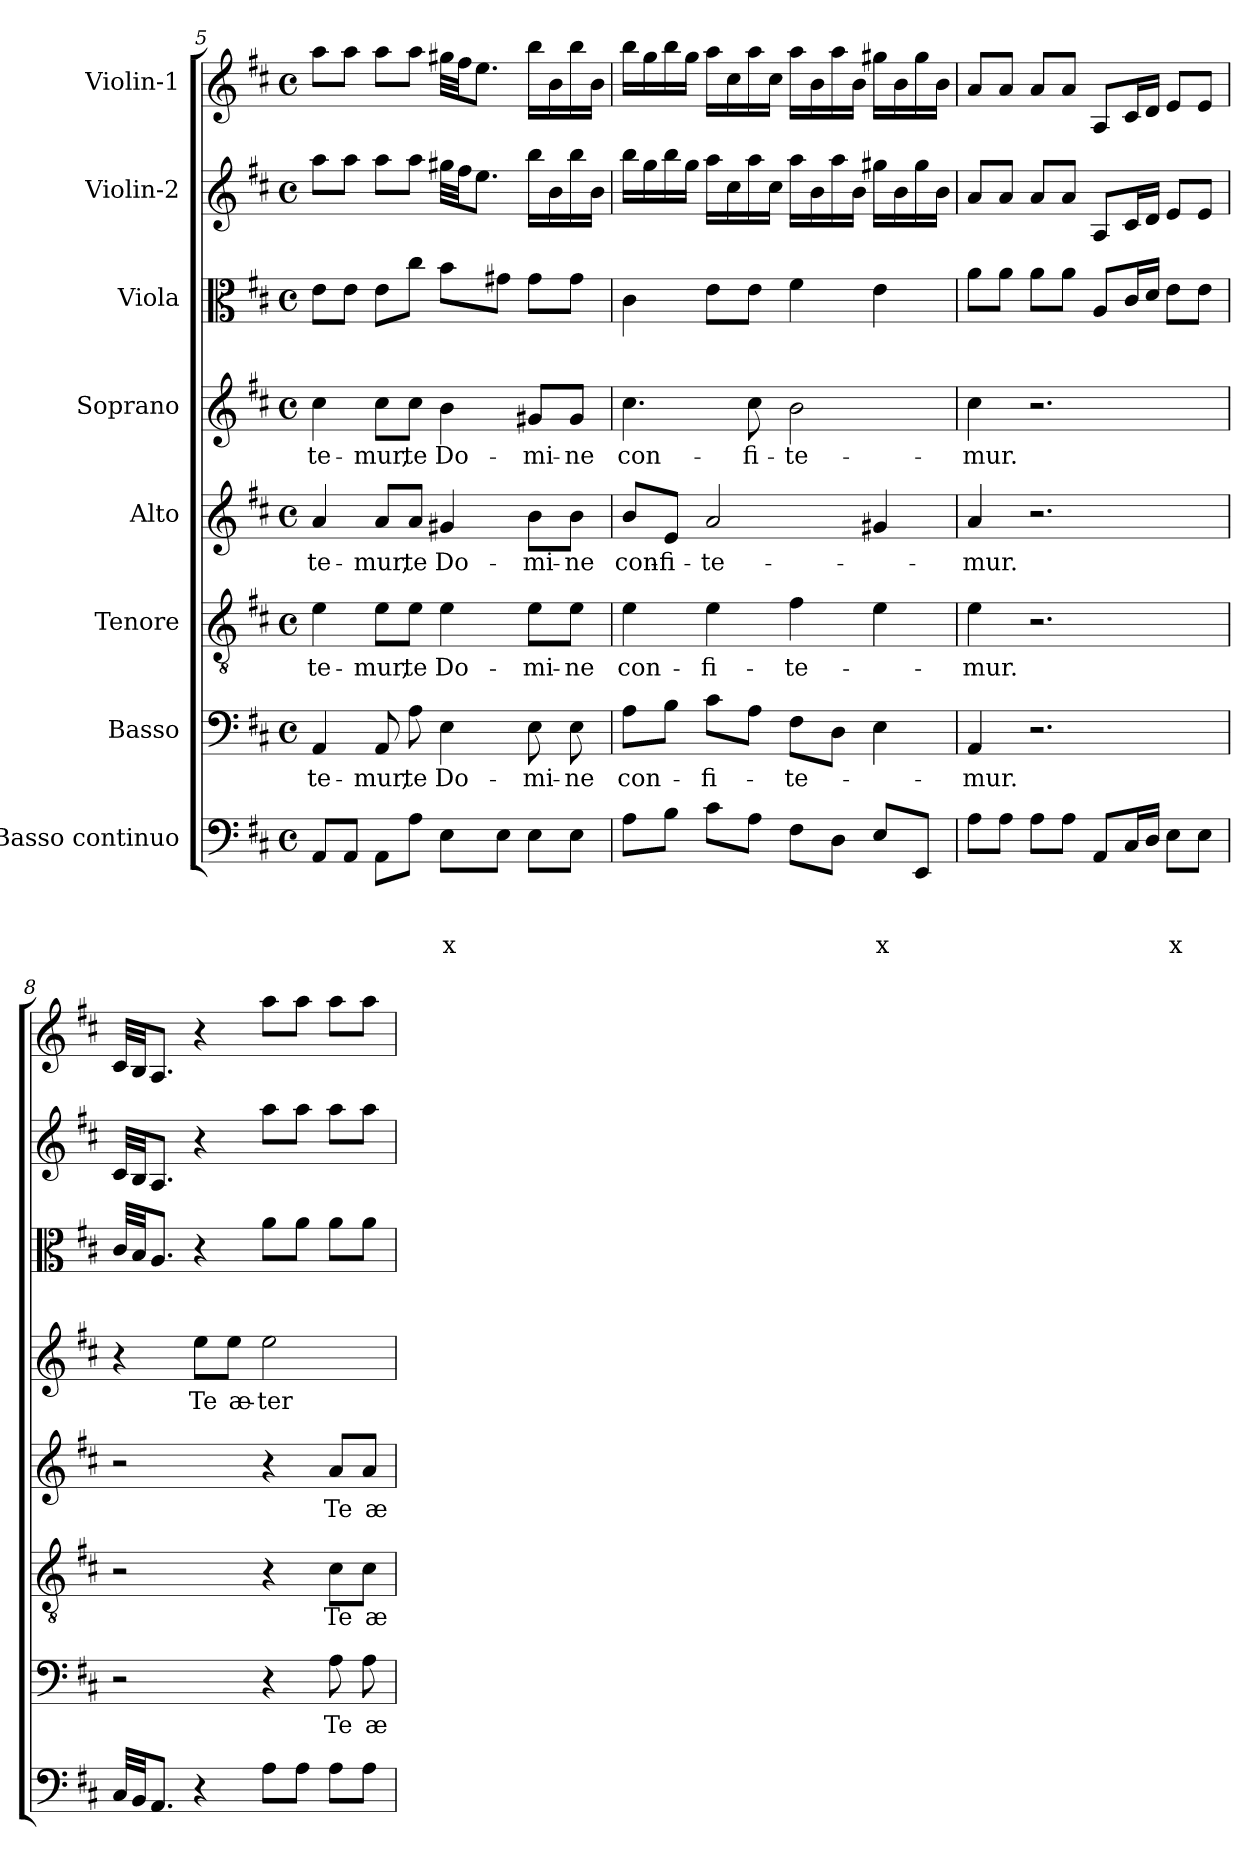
**kern	**text	**text	**text	**kern	**text	**kern	**text	**kern	**text	**kern	**text	**kern	**kern	**kern
*part8	*part8	*part8	*part8	*part7	*part7	*part6	*part6	*part5	*part5	*part4	*part4	*part3	*part2	*part1
*staff8	*staff8	*staff8	*staff8	*staff7	*staff7	*staff6	*staff6	*staff5	*staff5	*staff4	*staff4	*staff3	*staff2	*staff1
*I"Basso continuo	*	*	*	*I"Basso	*	*I"Tenore	*	*I"Alto	*	*I"Soprano	*	*I"Viola	*I"Violin-2	*I"Violin-1
!!LO:PB:g=z
*clefF4	*	*	*	*clefF4	*	*clefGv2	*	*clefG2	*	*clefG2	*	*clefC3	*clefG2	*clefG2
*k[f#c#]	*	*	*	*k[f#c#]	*	*k[f#c#]	*	*k[f#c#]	*	*k[f#c#]	*	*k[f#c#]	*k[f#c#]	*k[f#c#]
*D:	*	*	*	*D:	*	*D:	*	*D:	*	*D:	*	*D:	*D:	*D:
*M4/4	*	*	*	*M4/4	*	*M4/4	*	*M4/4	*	*M4/4	*	*M4/4	*M4/4	*M4/4
*met(c)	*	*	*	*met(c)	*	*met(c)	*	*met(c)	*	*met(c)	*	*met(c)	*met(c)	*met(c)
=5	=5	=5	=5	=5	=5	=5	=5	=5	=5	=5	=5	=5	=5	=5
!	!	!	!	!	!LO:LY:b	!	!LO:LY:b	!	!LO:LY:b	!	!LO:LY:b	!	!	!
8AA/L	.	.	.	4AA/	-te-	4e\	-te-	4a/	-te-	4cc#\	-te-	8e\L	8aa\L	8aa\L
8AA/J	.	.	.	.	.	.	.	.	.	.	.	8e\J	8aa\J	8aa\J
!	!	!	!	!	!LO:LY:b	!	!LO:LY:b	!	!LO:LY:b	!	!LO:LY:b	!	!	!
8AA\L	.	.	.	8AA/	-mur,	8e\L	-mur,	8a/L	-mur,	8cc#\L	-mur,	8e\L	8aa\L	8aa\L
!	!	!	!	!	!LO:LY:b	!	!LO:LY:b	!	!LO:LY:b	!	!LO:LY:b	!	!	!
8A\J	.	.	.	8A\	te	8e\J	te	8a/J	te	8cc#\J	te	8cc#\J	8aa\J	8aa\J
!	!	!	!LO:LY:b	!	!LO:LY:b	!	!LO:LY:b	!	!LO:LY:b	!	!LO:LY:b	!	!	!
8E\L	.	.	x	4E\	Do-	4e\	Do-	4g#X/	Do-	4b\	Do-	8b\L	32gg#X\LLL	32gg#X\LLL
.	.	.	.	.	.	.	.	.	.	.	.	.	32ff#\JJ	32ff#\JJ
.	.	.	.	.	.	.	.	.	.	.	.	.	8.ee\J	8.ee\J
8E\J	.	.	.	.	.	.	.	.	.	.	.	8g#X\J	.	.
!	!	!	!	!	!LO:LY:b	!	!LO:LY:b	!	!LO:LY:b	!	!LO:LY:b	!	!	!
8E\L	.	.	.	8E\	-mi-	8e\L	-mi-	8b\L	-mi-	8g#X/L	-mi-	8g#\L	16bb\LL	16bb\LL
.	.	.	.	.	.	.	.	.	.	.	.	.	16b\	16b\
!	!	!	!	!	!LO:LY:b	!	!LO:LY:b	!	!LO:LY:b	!	!LO:LY:b	!	!	!
8E\J	.	.	.	8E\	-ne	8e\J	-ne	8b\J	-ne	8g#/J	-ne	8g#\J	16bb\	16bb\
.	.	.	.	.	.	.	.	.	.	.	.	.	16b\JJ	16b\JJ
=6	=6	=6	=6	=6	=6	=6	=6	=6	=6	=6	=6	=6	=6	=6
!	!	!	!	!	!LO:LY:b	!	!LO:LY:b	!	!LO:LY:b	!	!LO:LY:b	!	!	!
8A\L	.	.	.	8A\L	con-	4e\	con-	8b/L	con-	4.cc#\	con-	4c#\	16bb\LL	16bb\LL
.	.	.	.	.	.	.	.	.	.	.	.	.	16gg\	16gg\
!	!	!	!	!	!	!	!	!	!LO:LY:b	!	!	!	!	!
8B\J	.	.	.	8B\J	.	.	.	8e/J	-fi-	.	.	.	16bb\	16bb\
.	.	.	.	.	.	.	.	.	.	.	.	.	16gg\JJ	16gg\JJ
!	!	!	!	!	!LO:LY:b	!	!LO:LY:b	!	!LO:LY:b	!	!	!	!	!
8c#\L	.	.	.	8c#\L	-fi-	4e\	-fi-	2a/	-te-	.	.	8e\L	16aa\LL	16aa\LL
.	.	.	.	.	.	.	.	.	.	.	.	.	16cc#\	16cc#\
!	!	!	!	!	!	!	!	!	!	!	!LO:LY:b	!	!	!
8A\J	.	.	.	8A\J	.	.	.	.	.	8cc#\	-fi-	8e\J	16aa\	16aa\
.	.	.	.	.	.	.	.	.	.	.	.	.	16cc#\JJ	16cc#\JJ
!	!	!	!	!	!LO:LY:b	!	!LO:LY:b	!	!	!	!LO:LY:b	!	!	!
8F#\L	.	.	.	8F#\L	-te-	4f#\	-te-	.	.	2b\	-te-	4f#\	16aa\LL	16aa\LL
.	.	.	.	.	.	.	.	.	.	.	.	.	16b\	16b\
8D\J	.	.	.	8D\J	.	.	.	.	.	.	.	.	16aa\	16aa\
.	.	.	.	.	.	.	.	.	.	.	.	.	16b\JJ	16b\JJ
!	!	!	!LO:LY:b	!	!	!	!	!	!	!	!	!	!	!
8E/L	.	.	x	4E\	.	4e\	.	4g#X/	.	.	.	4e\	16gg#X\LL	16gg#X\LL
.	.	.	.	.	.	.	.	.	.	.	.	.	16b\	16b\
8EE/J	.	.	.	.	.	.	.	.	.	.	.	.	16gg#\	16gg#\
.	.	.	.	.	.	.	.	.	.	.	.	.	16b\JJ	16b\JJ
=7	=7	=7	=7	=7	=7	=7	=7	=7	=7	=7	=7	=7	=7	=7
!	!	!	!	!	!LO:LY:b	!	!LO:LY:b	!	!LO:LY:b	!	!LO:LY:b	!	!	!
8A\L	.	.	.	4AA/	-mur.	4e\	-mur.	4a/	-mur.	4cc#\	-mur.	8a\L	8a/L	8a/L
8A\J	.	.	.	.	.	.	.	.	.	.	.	8a\J	8a/J	8a/J
8A\L	.	.	.	2.r	.	2.r	.	2.r	.	2.r	.	8a\L	8a/L	8a/L
8A\J	.	.	.	.	.	.	.	.	.	.	.	8a\J	8a/J	8a/J
8AA/L	.	.	.	.	.	.	.	.	.	.	.	8A/L	8A/L	8A/L
16C#/L	.	.	.	.	.	.	.	.	.	.	.	16c#/L	16c#/L	16c#/L
16D/JJ	.	.	.	.	.	.	.	.	.	.	.	16d/JJ	16d/JJ	16d/JJ
!	!	!	!LO:LY:b	!	!	!	!	!	!	!	!	!	!	!
8E\L	.	.	x	.	.	.	.	.	.	.	.	8e\L	8e/L	8e/L
8E\J	.	.	.	.	.	.	.	.	.	.	.	8e\J	8e/J	8e/J
=8	=8	=8	=8	=8	=8	=8	=8	=8	=8	=8	=8	=8	=8	=8
32C#/LLL	.	.	.	2r	.	2r	.	2r	.	4r	.	32c#/LLL	32c#/LLL	32c#/LLL
32BB/JJ	.	.	.	.	.	.	.	.	.	.	.	32B/JJ	32B/JJ	32B/JJ
8.AA/J	.	.	.	.	.	.	.	.	.	.	.	8.A/J	8.A/J	8.A/J
!	!	!	!	!	!	!	!	!	!	!	!LO:LY:b	!	!	!
4r	.	.	.	.	.	.	.	.	.	8ee\L	Te	4r	4r	4r
!	!	!	!	!	!	!	!	!	!	!	!LO:LY:b	!	!	!
.	.	.	.	.	.	.	.	.	.	8ee\J	æ-	.	.	.
!	!	!	!	!	!	!	!	!	!	!	!LO:LY:b	!	!	!
8A\L	.	.	.	4r	.	4r	.	4r	.	2ee\	-ter-	8a\L	8aa\L	8aa\L
8A\J	.	.	.	.	.	.	.	.	.	.	.	8a\J	8aa\J	8aa\J
!	!	!	!	!	!LO:LY:b	!	!LO:LY:b	!	!LO:LY:b	!	!	!	!	!
8A\L	.	.	.	8A\	Te	8c#\L	Te	8a/L	Te	.	.	8a\L	8aa\L	8aa\L
!	!	!	!	!	!LO:LY:b	!	!LO:LY:b	!	!LO:LY:b	!	!	!	!	!
8A\J	.	.	.	8A\	æ-	8c#\J	æ-	8a/J	æ-	.	.	8a\J	8aa\J	8aa\J
=	=	=	=	=	=	=	=	=	=	=	=	=	=	=
*-	*-	*-	*-	*-	*-	*-	*-	*-	*-	*-	*-	*-	*-	*-
